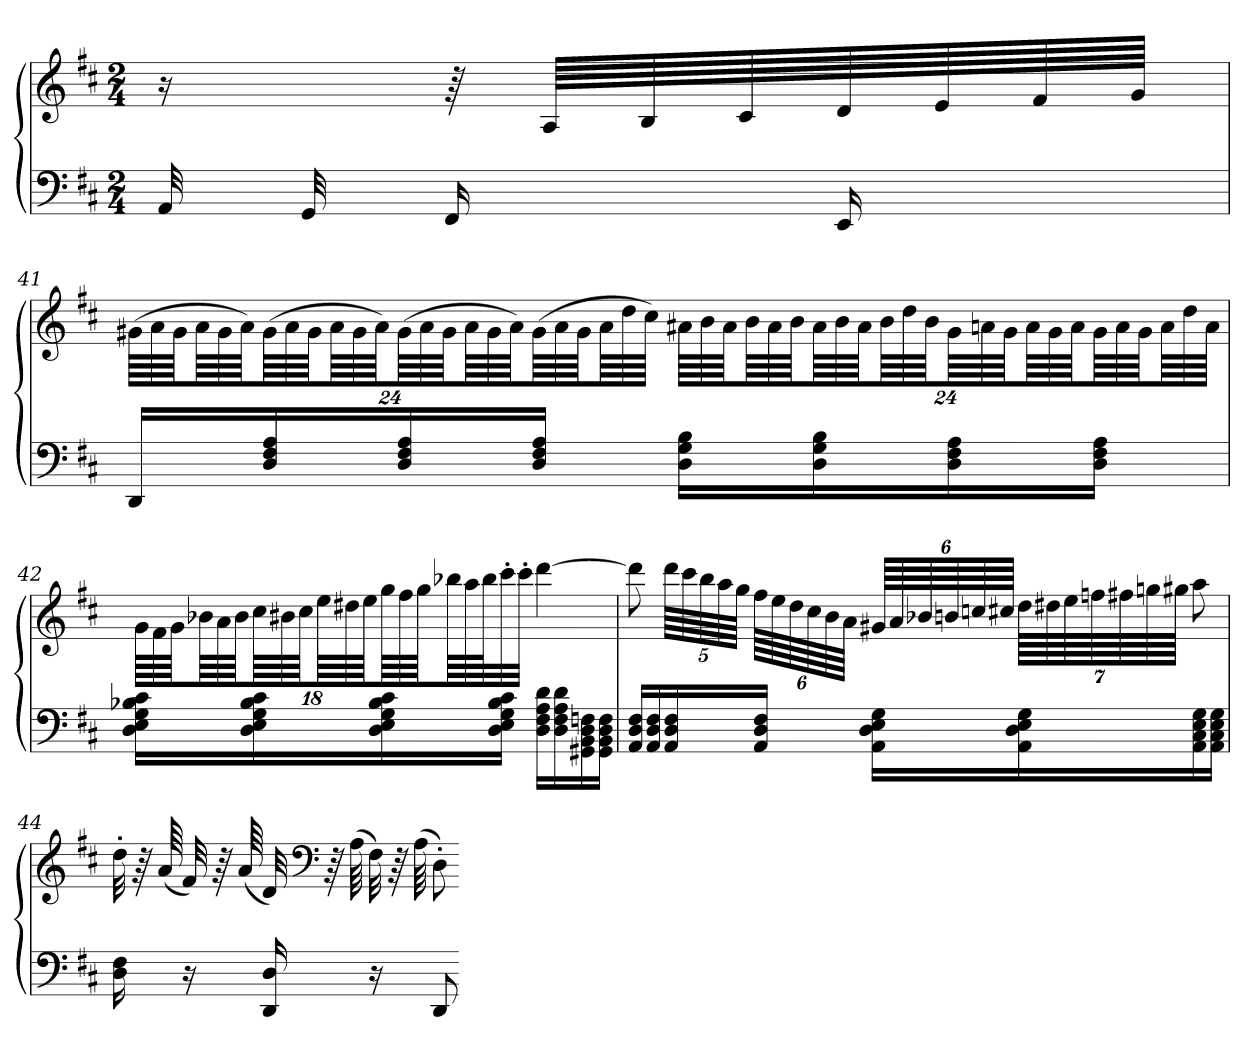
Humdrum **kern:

**kern	**kern
*part1	*part1
*staff2	*staff1
*clefF4	*clefG2
*k[f#c#]	*k[f#c#]
*D:	*D:
*M2/4	*M2/4
=	=
32AA	16r
32GG	.
16FF#	64r
.	64ALLLL
.	64B
.	64c#
16EE	64d
.	64e
.	64f#
.	64gJJJJ
=41	=41
16DDLL	(96g#XLLLL
.	96a
.	96g#JJJ
.	96aLLL
.	96g#
.	96aJJJ)
16D 16F# 16A	(96g#LLL
.	96a
.	96g#JJJ
.	96aLLL
.	96g#
.	96aJJJ)
16D 16F# 16A	(96g#LLL
.	96a
.	96g#JJJ
.	96aLLL
.	96g#
.	96aJJJ)
16D 16F# 16AJJ	(96g#LLL
.	96a
.	96g#JJJ
.	96aLLL
.	96dd
.	96cc#JJJJ)
16D 16G 16BLL	96a#XLLLL
.	96b
.	96a#JJJ
.	96bLLL
.	96a#
.	96bJJJ
16D 16G 16B	96a#LLL
.	96b
.	96a#JJJ
.	96bLLL
.	96dd
.	96bJJJ
16D 16F# 16A	96g#LLL
.	96an
.	96g#JJJ
.	96aLLL
.	96g#
.	96aJJJ
16D 16F# 16AJJ	96g#LLL
.	96a
.	96g#JJJ
.	96aLLL
.	96dd
.	96aJJJJ
=42	=42
16D 16E 16G 16B-X 16c#LL	96gLLLL
.	96f#
.	96gJJJ
.	96b-XLLL
.	96a
.	96b-JJJ
16D 16E 16G 16B- 16c#	96cc#LLL
.	96b#X
.	96cc#JJJ
.	96eeLLL
.	96dd#X
.	96eeJJJ
16D 16E 16G 16B- 16c#	96ggLLL
.	96ff#
.	96ggJJJ
.	96bb-XLLL
.	96aa
.	96bb-J
16D 16E 16G 16B- 16c#JJ	32ccc#'
.	32ccc#'JJJ
16D 16F# 16A 16dLL	[4ddd
16D 16F# 16A 16d	.
16GG#X 16BB 16D 16Fn	.
16GG# 16BB 16D 16FJJ	.
=43	=43
16AA 16D 16F#LL	8ddd]
16AA 16D 16F#	.
16AA 16D 16F#	80dddLLLL
.	80ccc#
.	80bb
.	80aa
.	80ggJJJJ
16AA 16D 16F#JJ	96ff#LLLL
.	96ee
.	96dd
.	96cc#
.	96b
.	96aJJJJ
16AA 16D 16E 16GLL	96g#XLLLL
.	96a
.	96b-X
.	96bn
.	96ccn
.	96cc#XJJJJ
16AA 16D 16E 16G	112ddLLLL
.	112dd#X
.	112ee
.	112ffn
.	112ff#X
.	112ggn
.	112gg#XJJJJ
16AA 16C# 16E 16G	8aa
16AA 16C# 16E 16GJJ	.
=44	=44
16D 16F#	32dd'
.	64r
.	(64a
16r	32f#)
.	64r
.	(64a
16DD 16D	32d)
*	*clefF4
.	64r
.	(64A
16r	32F#)
.	64r
.	(64A
8DD	8D')
=-	=-
*-	*-
